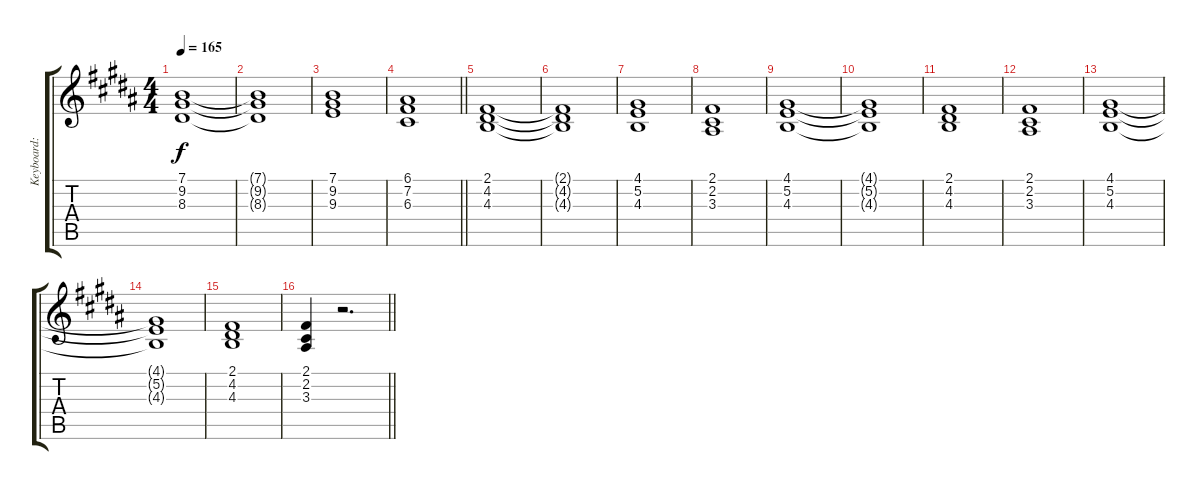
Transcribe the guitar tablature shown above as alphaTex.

\track ("Keyboard: Juha Mäenpää" "Keyboard: ") {instrument stringensemble1}
\staff {score tabs}
\tuning (E4 B3 G3 D3 A2 E2) {hide}
\ts (4 4)
\tempo 165
\clef g2
\ks g#minor
(7.1 9.2 8.3).1{dy f} |
(7.1{t} 9.2{t} 8.3{t}).1 |
(7.1 9.2 9.3).1 |
\barLineRight lightlight
(6.1 7.2 6.3).1 |
\section ("" "")
(2.1 4.2 4.3).1 |
(2.1{t} 4.2{t} 4.3{t}).1 |
(4.1 5.2 4.3).1 |
(2.1 2.2 3.3).1 |
(4.1 5.2 4.3).1 |
(4.1{t} 5.2{t} 4.3{t}).1 |
(2.1 4.2 4.3).1 |
(2.1 2.2 3.3).1 |
(4.1 5.2 4.3).1 |
(4.1{t} 5.2{t} 4.3{t}).1 |
(2.1 4.2 4.3).1 |
\barLineRight lightlight
(2.1 2.2 3.3).4 r.2{d}
